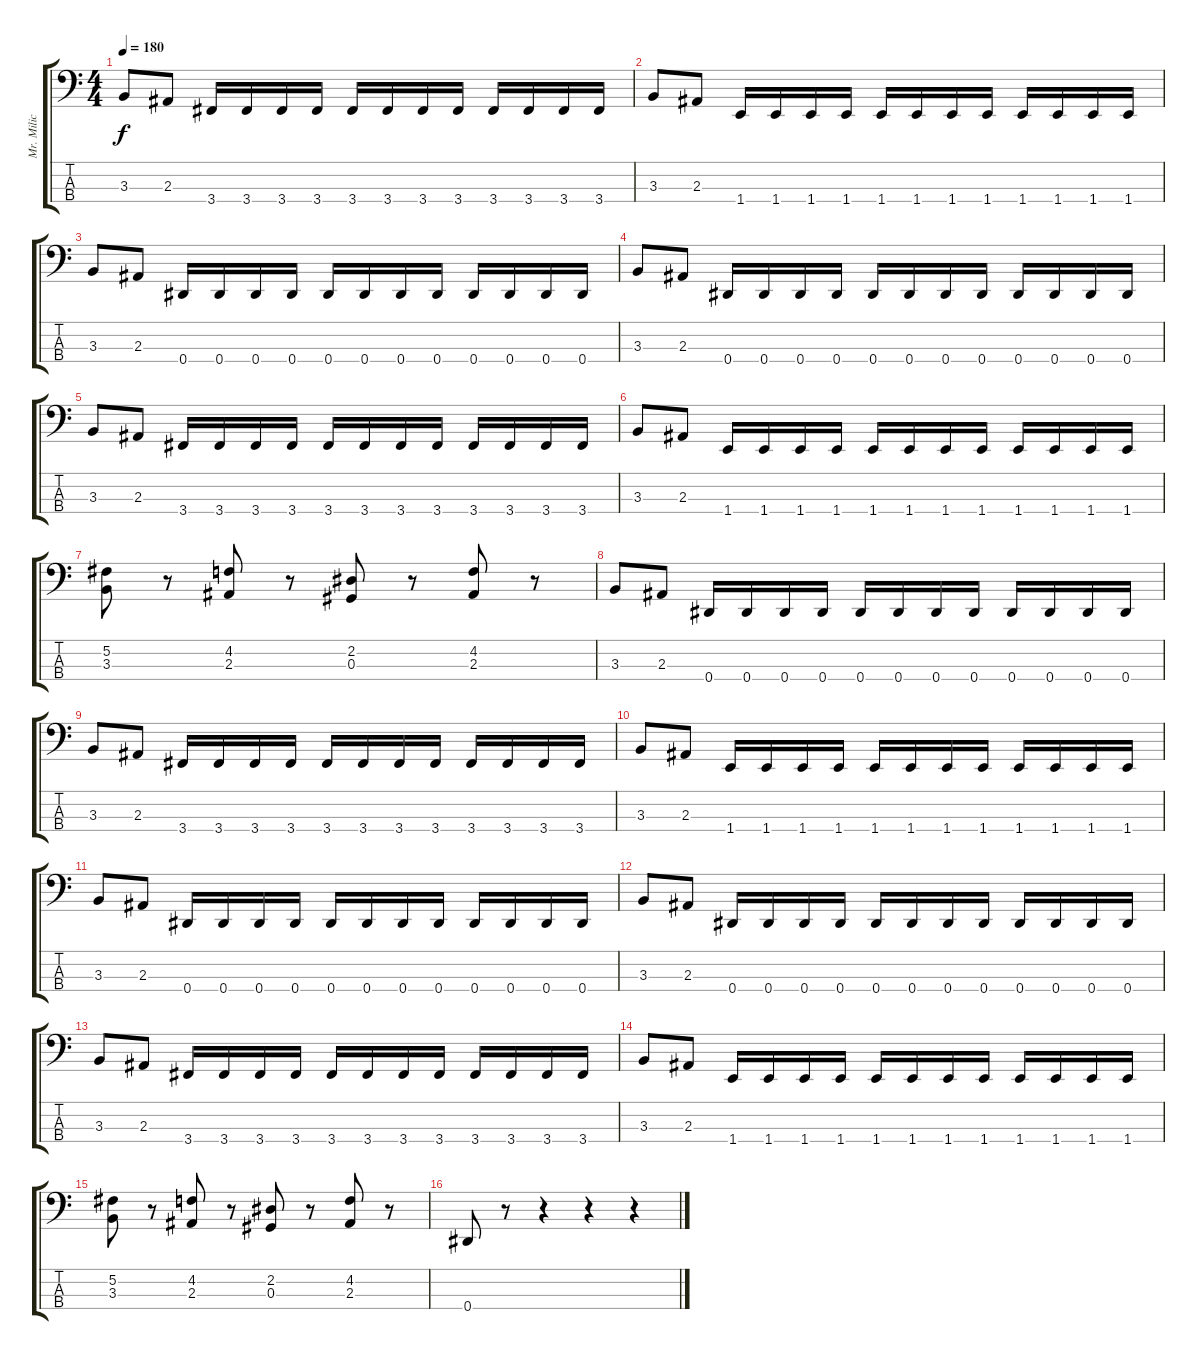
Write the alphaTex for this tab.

\track ("Mr. Milic" "Mr. Milic") {instrument electricbasspick}
\staff {score tabs}
\tuning (Gb2 Db2 Ab1 Eb1) {hide}
\ts (4 4)
\tempo 180
\clef f4
\ks c
3.3.8{dy f} 2.3.8 3.4.16 3.4.16 3.4.16 3.4.16 3.4.16 3.4.16 3.4.16 3.4.16 3.4.16 3.4.16 3.4.16 3.4.16 |
3.3.8 2.3.8 1.4.16 1.4.16 1.4.16 1.4.16 1.4.16 1.4.16 1.4.16 1.4.16 1.4.16 1.4.16 1.4.16 1.4.16 |
3.3.8 2.3.8 0.4.16 0.4.16 0.4.16 0.4.16 0.4.16 0.4.16 0.4.16 0.4.16 0.4.16 0.4.16 0.4.16 0.4.16 |
3.3.8 2.3.8 0.4.16 0.4.16 0.4.16 0.4.16 0.4.16 0.4.16 0.4.16 0.4.16 0.4.16 0.4.16 0.4.16 0.4.16 |
3.3.8 2.3.8 3.4.16 3.4.16 3.4.16 3.4.16 3.4.16 3.4.16 3.4.16 3.4.16 3.4.16 3.4.16 3.4.16 3.4.16 |
3.3.8 2.3.8 1.4.16 1.4.16 1.4.16 1.4.16 1.4.16 1.4.16 1.4.16 1.4.16 1.4.16 1.4.16 1.4.16 1.4.16 |
(5.2 3.3).8 r.8 (4.2 2.3).8 r.8 (2.2 0.3).8 r.8 (4.2 2.3).8 r.8 |
3.3.8 2.3.8 0.4.16 0.4.16 0.4.16 0.4.16 0.4.16 0.4.16 0.4.16 0.4.16 0.4.16 0.4.16 0.4.16 0.4.16 |
3.3.8 2.3.8 3.4.16 3.4.16 3.4.16 3.4.16 3.4.16 3.4.16 3.4.16 3.4.16 3.4.16 3.4.16 3.4.16 3.4.16 |
3.3.8 2.3.8 1.4.16 1.4.16 1.4.16 1.4.16 1.4.16 1.4.16 1.4.16 1.4.16 1.4.16 1.4.16 1.4.16 1.4.16 |
3.3.8 2.3.8 0.4.16 0.4.16 0.4.16 0.4.16 0.4.16 0.4.16 0.4.16 0.4.16 0.4.16 0.4.16 0.4.16 0.4.16 |
3.3.8 2.3.8 0.4.16 0.4.16 0.4.16 0.4.16 0.4.16 0.4.16 0.4.16 0.4.16 0.4.16 0.4.16 0.4.16 0.4.16 |
3.3.8 2.3.8 3.4.16 3.4.16 3.4.16 3.4.16 3.4.16 3.4.16 3.4.16 3.4.16 3.4.16 3.4.16 3.4.16 3.4.16 |
3.3.8 2.3.8 1.4.16 1.4.16 1.4.16 1.4.16 1.4.16 1.4.16 1.4.16 1.4.16 1.4.16 1.4.16 1.4.16 1.4.16 |
(5.2 3.3).8 r.8 (4.2 2.3).8 r.8 (2.2 0.3).8 r.8 (4.2 2.3).8 r.8 |
0.4.8 r.8 r.4 r.4 r.4
